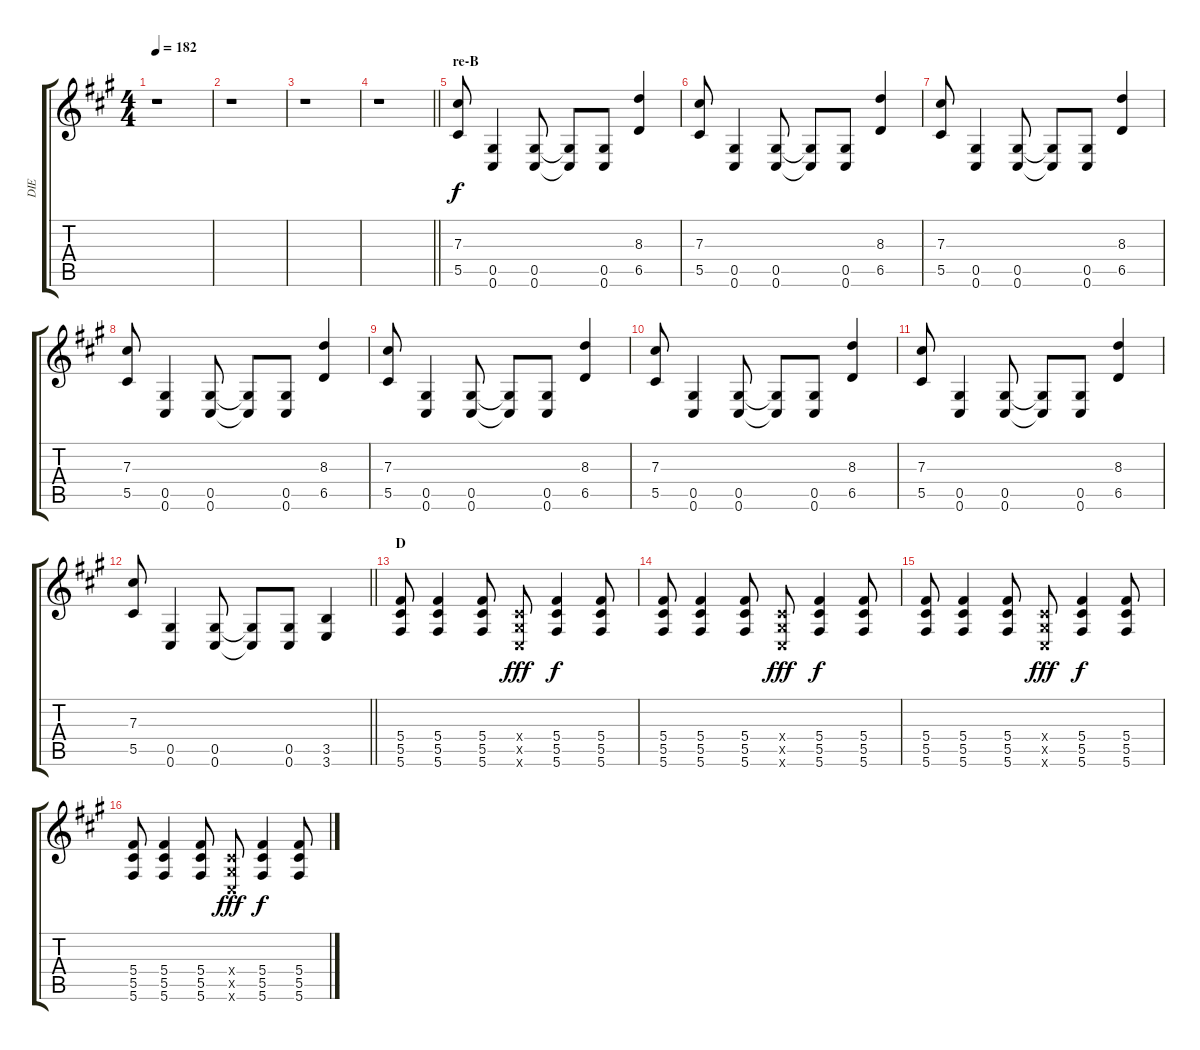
\track ("DIE" "DIE") {instrument distortionguitar}
\staff {score tabs}
\tuning (Eb4 Bb3 Gb3 Db3 Ab2 Db2) {hide}
\ts (4 4)
\tempo 182
\clef g2
\ks a
r.1{dy fff} |
r.1 |
r.1 |
\barLineRight lightlight
r.1 |
\section ("" "re-B")
(7.3 5.5).8{dy f volume 12 balance 14 instrument distortionguitar} (0.5 0.6).4 (0.5 0.6).8 (0.5{t} 0.6{t}).8 (0.5 0.6).8 (8.3 6.5).4 |
(7.3 5.5).8 (0.5 0.6).4 (0.5 0.6).8 (0.5{t} 0.6{t}).8 (0.5 0.6).8 (8.3 6.5).4 |
(7.3 5.5).8 (0.5 0.6).4 (0.5 0.6).8 (0.5{t} 0.6{t}).8 (0.5 0.6).8 (8.3 6.5).4 |
(7.3 5.5).8 (0.5 0.6).4 (0.5 0.6).8 (0.5{t} 0.6{t}).8 (0.5 0.6).8 (8.3 6.5).4 |
(7.3 5.5).8 (0.5 0.6).4 (0.5 0.6).8 (0.5{t} 0.6{t}).8 (0.5 0.6).8 (8.3 6.5).4 |
(7.3 5.5).8 (0.5 0.6).4 (0.5 0.6).8 (0.5{t} 0.6{t}).8 (0.5 0.6).8 (8.3 6.5).4 |
(7.3 5.5).8 (0.5 0.6).4 (0.5 0.6).8 (0.5{t} 0.6{t}).8 (0.5 0.6).8 (8.3 6.5).4 |
\barLineRight lightlight
(7.3 5.5).8 (0.5 0.6).4 (0.5 0.6).8 (0.5{t} 0.6{t}).8 (0.5 0.6).8 (3.5 3.6).4 |
\section ("" "D")
(5.4 5.5 5.6).8{balance 11} (5.4 5.5 5.6).4 (5.4 5.5 5.6).8 (0.4{x} 0.5{x} 0.6{x}).8{dy fff} (5.4 5.5 5.6).4{dy f} (5.4 5.5 5.6).8 |
(5.4 5.5 5.6).8 (5.4 5.5 5.6).4 (5.4 5.5 5.6).8 (0.4{x} 0.5{x} 0.6{x}).8{dy fff} (5.4 5.5 5.6).4{dy f} (5.4 5.5 5.6).8 |
(5.4 5.5 5.6).8 (5.4 5.5 5.6).4 (5.4 5.5 5.6).8 (0.4{x} 0.5{x} 0.6{x}).8{dy fff} (5.4 5.5 5.6).4{dy f} (5.4 5.5 5.6).8 |
(5.4 5.5 5.6).8 (5.4 5.5 5.6).4 (5.4 5.5 5.6).8 (0.4{x} 0.5{x} 0.6{x}).8{dy fff} (5.4 5.5 5.6).4{dy f} (5.4 5.5 5.6).8
